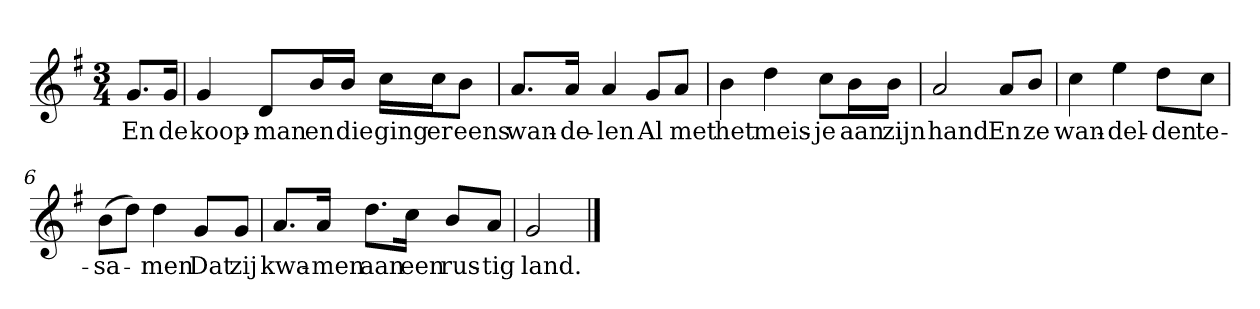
**kern	**text
*part1	*part1
*staff1	*staff1
*clefG2	*
*k[f#]	*
*G:	*
*M3/4	*
*MM120	*
=	=
8.g/L	En
16g/Jk	de
=1	=1
4g	koop-
8d/L	-man
16b/L	en
16b/JJ	die
16cc\LL	ging
16cc\J	er
8b\J	eens
=2	=2
8.a/L	wan-
16a/Jk	-de-
4a	-len
8g/L	Al
8a/J	met
=3	=3
4b	het
4dd	meis-
8cc\L	-je
16b\L	aan
16b\JJ	zijn
=4	=4
2a	hand
8a/L	En
8b/J	ze
=5	=5
4cc	wan-
4ee	-del-
8dd\L	-den
8cc\J	te-
=6	=6
(8b\L	-sa-
8dd\J)	.
4dd	-men
8g/L	Dat
8g/J	zij
=7	=7
8.a/L	kwa-
16a/Jk	-men
8.dd\L	aan
16cc\Jk	een
8b/L	rus-
8a/J	-tig
=8	=8
2g	land.
==	==
*-	*-
